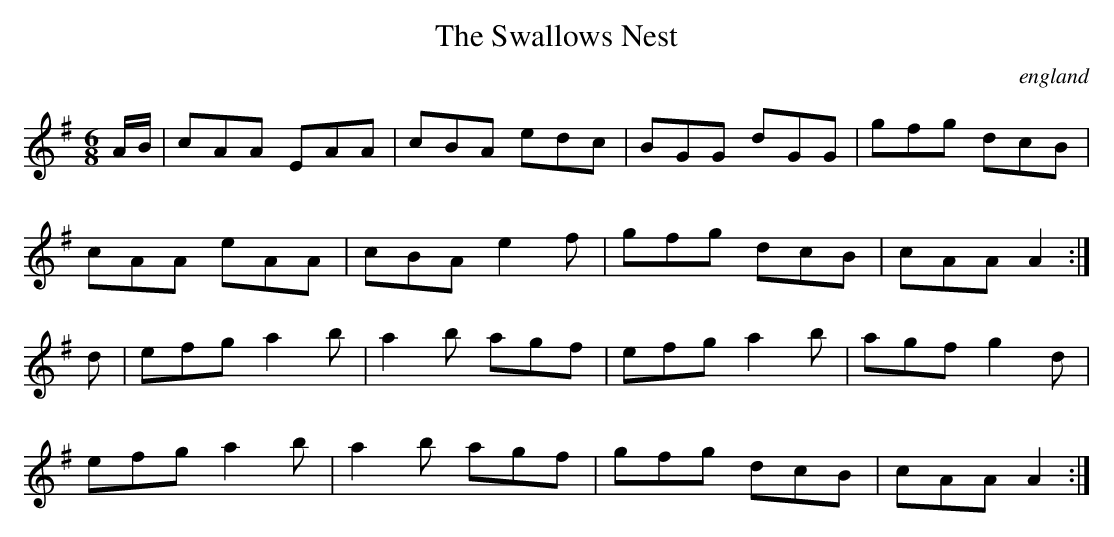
X:1
T:Swallows Nest, The
O:england
M:6/8
L:1/8
K:G
A/2B/2|cAA EAA|cBA edc|BGG dGG|gfg dcB|
cAA eAA|cBA e2f|gfg dcB|cAA A2:|
d|efg a2b|a2b agf|efg a2b|agf g2d|
efg a2b|a2b agf|gfg dcB|cAA A2:|
